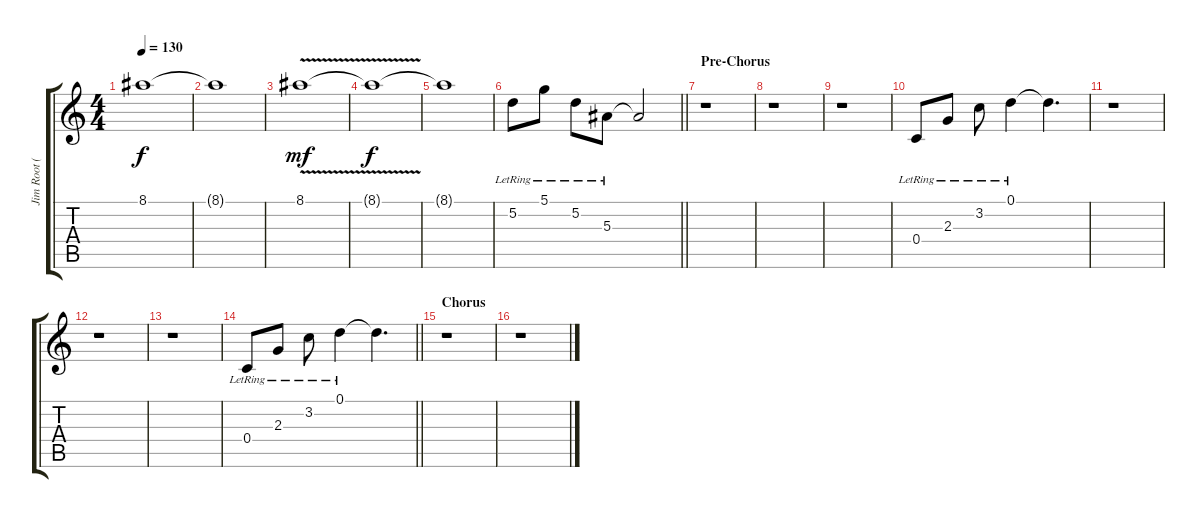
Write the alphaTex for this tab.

\track ("Jim Root (Clean)" "Jim Root (") {instrument electricguitarclean}
\staff {score tabs}
\tuning (D4 A3 F3 C3 G2 C2) {hide}
\ts (4 4)
\tempo 130
\clef g2
\ks c
8.1{t}.1{dy f} |
8.1{t}.1 |
8.1{v}.1{dy mf} |
8.1{t}.1{dy f} |
8.1{t}.1 |
\barLineRight lightlight
5.2{lr}.8{volume 13 instrument electricguitarclean} 5.1{lr}.8 5.2{lr}.8 5.3{lr}.8 5.3{t}.2 |
\section ("" "Pre-Chorus")
r.1 |
r.1 |
r.1 |
0.4{lr}.8{volume 12 instrument electricguitarclean} 2.3{lr}.8 3.2{lr}.8 0.1{lr}.4 0.1{t}.4{d} |
r.1 |
r.1 |
r.1 |
\barLineRight lightlight
0.4{lr}.8{volume 12 instrument electricguitarclean} 2.3{lr}.8 3.2{lr}.8 0.1{lr}.4 0.1{t}.4{d} |
\section ("" "Chorus")
r.1 |
r.1
